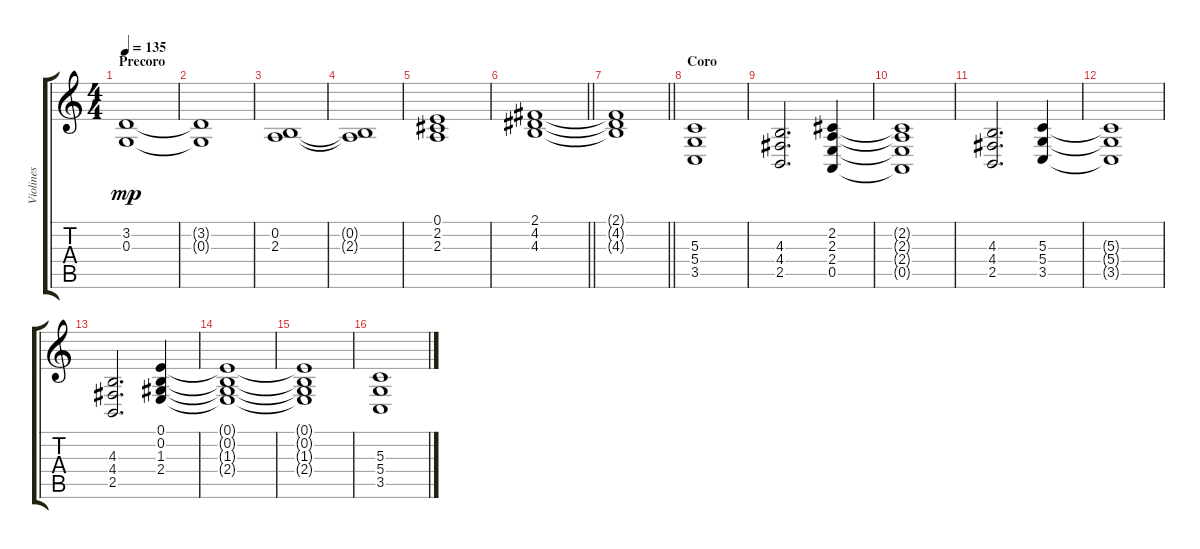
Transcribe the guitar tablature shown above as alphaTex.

\track ("Violines" "Violines") {instrument stringensemble2}
\staff {score tabs}
\tuning (E4 B3 G3 D3 A2 E2) {hide}
\ts (4 4)
\section ("" "Precoro")
\tempo 135
\clef g2
\ks c
(3.2 0.3).1{dy mp} |
(3.2{t} 0.3{t}).1 |
(0.2 2.3).1 |
(0.2{t} 2.3{t}).1 |
(0.1 2.2 2.3).1 |
\barLineRight lightlight
(2.1 4.2 4.3).1 |
\barLineRight lightlight
(2.1{t} 4.2{t} 4.3{t}).1 |
\section ("" "Coro")
(5.3 5.4 3.5).1 |
(4.3 4.4 2.5).2{d} (2.2 2.3 2.4 0.5).4 |
(2.2{t} 2.3{t} 2.4{t} 0.5{t}).1 |
(4.3 4.4 2.5).2{d} (5.3 5.4 3.5).4 |
(5.3{t} 5.4{t} 3.5{t}).1 |
(4.3 4.4 2.5).2{d} (0.1 0.2 1.3 2.4).4 |
(0.1{t} 0.2{t} 1.3{t} 2.4{t}).1 |
(0.1{t} 0.2{t} 1.3{t} 2.4{t}).1 |
(5.3 5.4 3.5).1
